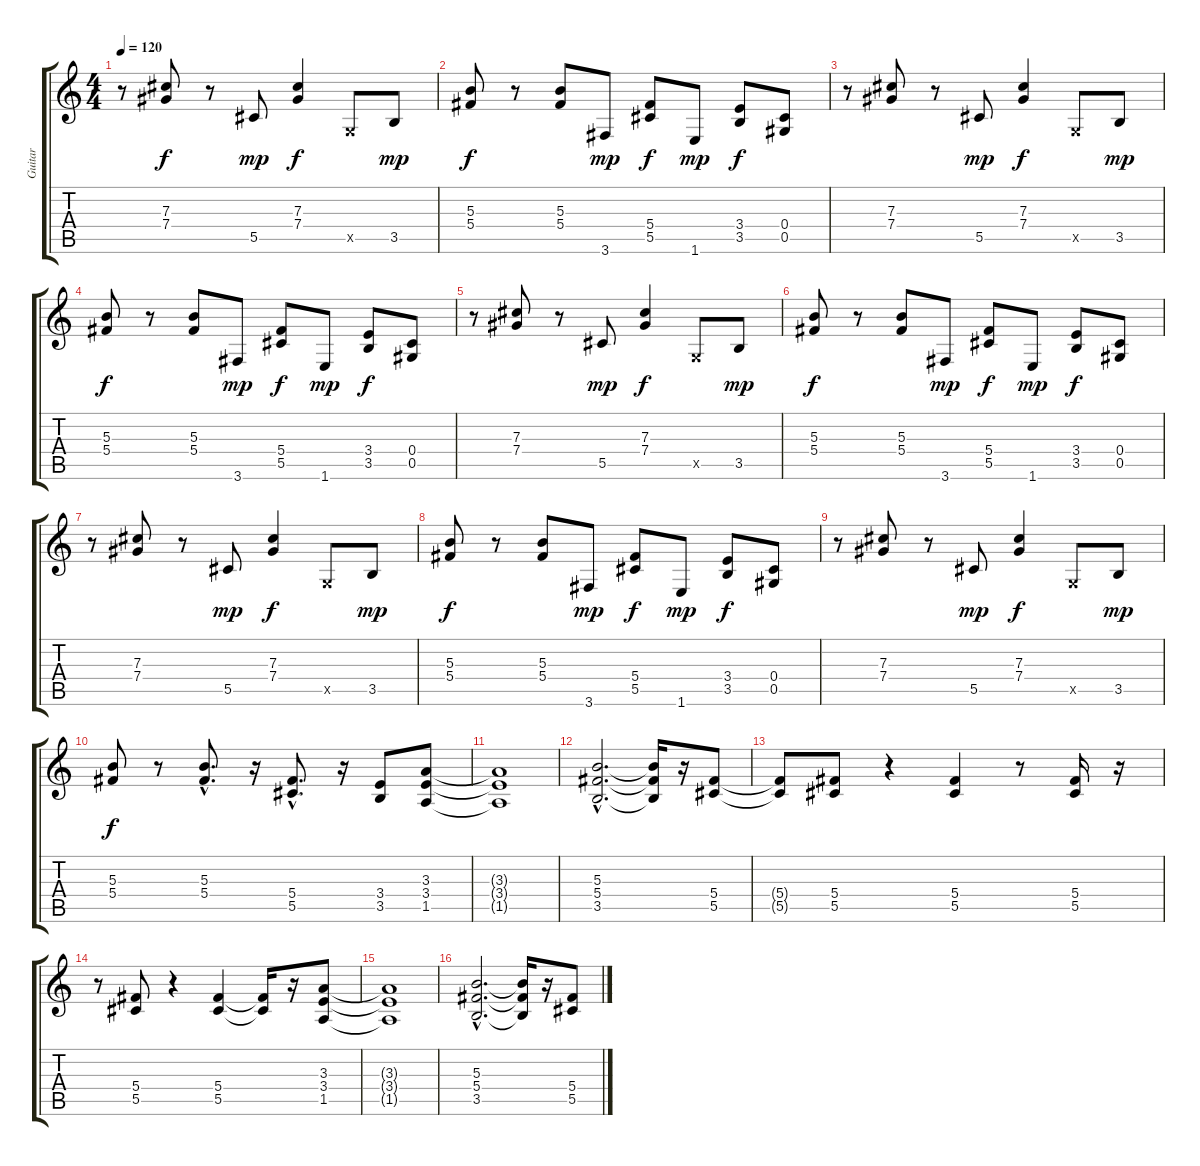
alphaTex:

\track ("Guitar" "Guitar") {instrument overdrivenguitar}
\staff {score tabs}
\tuning (Eb4 Bb3 Gb3 Db3 Ab2 Eb2) {hide}
\ts (4 4)
\tempo 120
\clef g2
\ks c
r.8{dy f} (7.3 7.4).8 r.8 5.5.8{dy mp} (7.3 7.4).4{dy f} -1.5{x}.8 3.5.8{dy mp} |
(5.3 5.4).8{dy f} r.8 (5.3 5.4).8 3.6.8{dy mp} (5.4 5.5).8{dy f} 1.6.8{dy mp} (3.4 3.5).8{dy f} (0.4 0.5).8 |
r.8 (7.3 7.4).8 r.8 5.5.8{dy mp} (7.3 7.4).4{dy f} -1.5{x}.8 3.5.8{dy mp} |
(5.3 5.4).8{dy f} r.8 (5.3 5.4).8 3.6.8{dy mp} (5.4 5.5).8{dy f} 1.6.8{dy mp} (3.4 3.5).8{dy f} (0.4 0.5).8 |
r.8 (7.3 7.4).8 r.8 5.5.8{dy mp} (7.3 7.4).4{dy f} -1.5{x}.8 3.5.8{dy mp} |
(5.3 5.4).8{dy f} r.8 (5.3 5.4).8 3.6.8{dy mp} (5.4 5.5).8{dy f} 1.6.8{dy mp} (3.4 3.5).8{dy f} (0.4 0.5).8 |
r.8 (7.3 7.4).8 r.8 5.5.8{dy mp} (7.3 7.4).4{dy f} -1.5{x}.8 3.5.8{dy mp} |
(5.3 5.4).8{dy f} r.8 (5.3 5.4).8 3.6.8{dy mp} (5.4 5.5).8{dy f} 1.6.8{dy mp} (3.4 3.5).8{dy f} (0.4 0.5).8 |
r.8 (7.3 7.4).8 r.8 5.5.8{dy mp} (7.3 7.4).4{dy f} -1.5{x}.8 3.5.8{dy mp} |
(5.3 5.4).8{dy f} r.8 (5.3{hac} 5.4{hac}).8{d} r.16 (5.4{hac} 5.5{hac}).8{d} r.16 (3.4 3.5).8 (3.3 3.4 1.5).8 |
(3.3{t} 3.4{t} 1.5{t}).1 |
(5.3{hac} 5.4{hac} 3.5{hac}).2{d} (5.3{t} 5.4{t} 3.5{t}).16 r.16 (5.4 5.5).8 |
(5.4{t} 5.5{t}).8 (5.4 5.5).8 r.4 (5.4 5.5).4 r.8 (5.4 5.5).16 r.16 |
r.8 (5.4 5.5).8 r.4 (5.4 5.5).4 (5.4{t} 5.5{t}).16 r.16 (3.3 3.4 1.5).8 |
(3.3{t} 3.4{t} 1.5{t}).1 |
(5.3{hac} 5.4{hac} 3.5{hac}).2{d} (5.3{t} 5.4{t} 3.5{t}).16 r.16 (5.4 5.5).8
